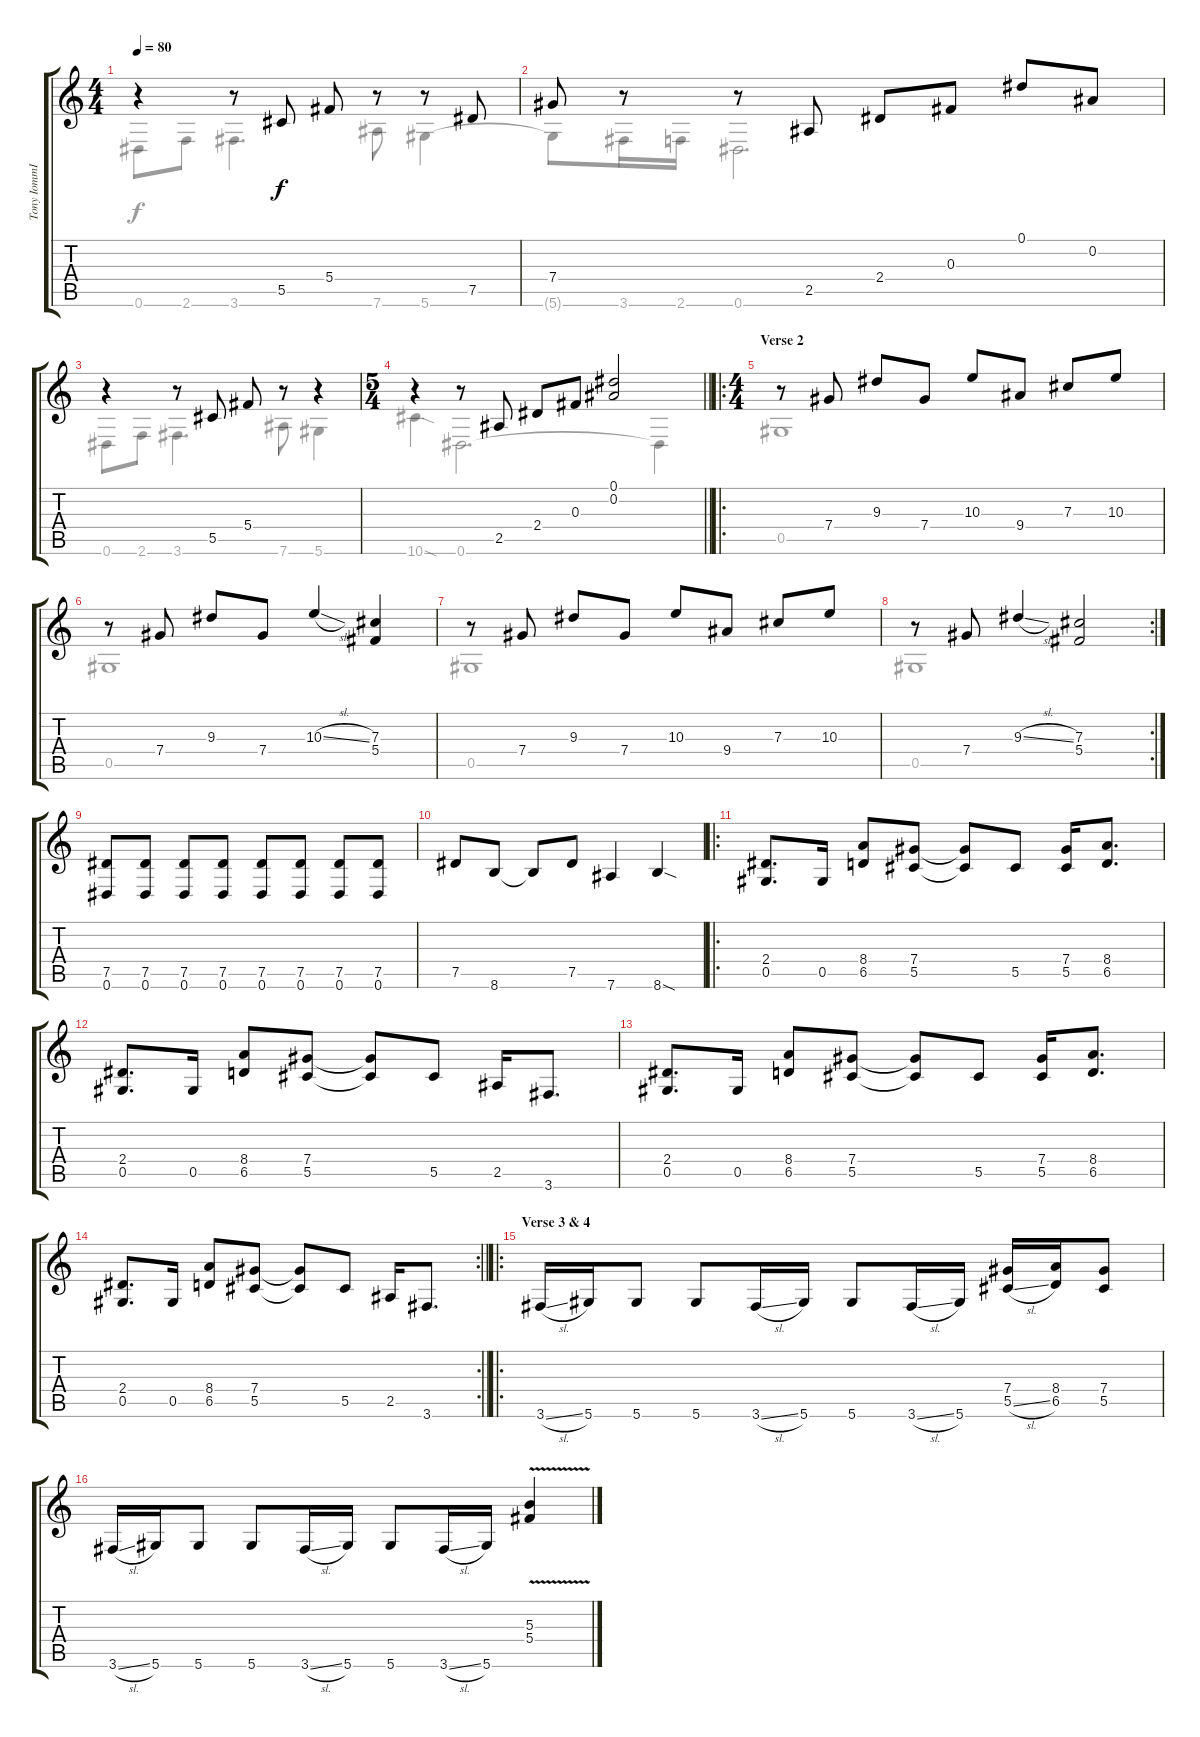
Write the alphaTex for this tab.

\track ("Tony IommI Acoustic" "Tony IommI") {instrument acousticguitarsteel}
\staff {score tabs}
\tuning (Eb4 Bb3 Gb3 Db3 Ab2 Eb2) {hide}
\voice
\ts (4 4)
\tempo 80
\clef g2
\ks c
r.4{dy f} r.8 5.5.8 5.4.8 r.8 r.8 7.5.8 |
7.4.8 r.8 r.8 2.5.8 2.4.8 0.3.8 0.1.8 0.2.8 |
r.4 r.8 5.5.8 5.4.8 r.8 r.4 |
\ts (5 4)
\barLineRight lightlight
r.4 r.8 2.5.8 2.4.8 0.3.8 (0.1 0.2).2 |
\ro
\ts (4 4)
\section ("" "Verse 2")
r.8 7.4.8 9.3.8 7.4.8 10.3.8 9.4.8 7.3.8 10.3.8 |
r.8 7.4.8 9.3.8 7.4.8 10.3{sl}.4 (7.3 5.4).4 |
r.8 7.4.8 9.3.8 7.4.8 10.3.8 9.4.8 7.3.8 10.3.8 |
\rc 2
r.8 7.4.8 9.3{sl}.4 (7.3 5.4).2 |
(7.5 0.6).8{instrument distortionguitar} (7.5 0.6).8 (7.5 0.6).8 (7.5 0.6).8 (7.5 0.6).8 (7.5 0.6).8 (7.5 0.6).8 (7.5 0.6).8 |
7.5.8 8.6.8 8.6{t}.8 7.5.8 7.6.4 8.6{sod}.4 |
\ro
(2.4 0.5).8{d} 0.5.16 (8.4 6.5).8 (7.4 5.5).8 (7.4{t} 5.5{t}).8 5.5.8 (7.4 5.5).16 (8.4 6.5).8{d} |
(2.4 0.5).8{d} 0.5.16 (8.4 6.5).8 (7.4 5.5).8 (7.4{t} 5.5{t}).8 5.5.8 2.5.16 3.6.8{d} |
(2.4 0.5).8{d} 0.5.16 (8.4 6.5).8 (7.4 5.5).8 (7.4{t} 5.5{t}).8 5.5.8 (7.4 5.5).16 (8.4 6.5).8{d} |
\rc 2
\barLineRight lightlight
(2.4 0.5).8{d} 0.5.16 (8.4 6.5).8 (7.4 5.5).8 (7.4{t} 5.5{t}).8 5.5.8 2.5.16 3.6.8{d} |
\ro
\section ("" "Verse 3 & 4")
3.6{sl}.16 5.6.16 5.6.8 5.6.8 3.6{sl}.16 5.6.16 5.6.8 3.6{sl}.16 5.6.16 (7.4 5.5{sl}).16 (8.4 6.5).16 (7.4 5.5).8 |
3.6{sl}.16 5.6.16 5.6.8 5.6.8 3.6{sl}.16 5.6.16 5.6.8 3.6{sl}.16 5.6.16 (5.3 5.4{v}).4
\voice
\clef g2
\ottava regular
\simile none
\ks c
0.6.8{dy f} 2.6.8 3.6.4{d} 7.6.8 5.6.4 |
5.6{t}.8 3.6.16 2.6.16 0.6.2{d} |
0.6.8 2.6.8 3.6.4{d} 7.6.8 5.6.4 |
\barLineRight lightlight
10.6{sod}.4 0.6.2{d} 0.6{t}.4 |
0.5.1 |
0.5.1 |
0.5.1 |
0.5.1 |
|
|
|
|
|
\barLineRight lightlight
|
|
